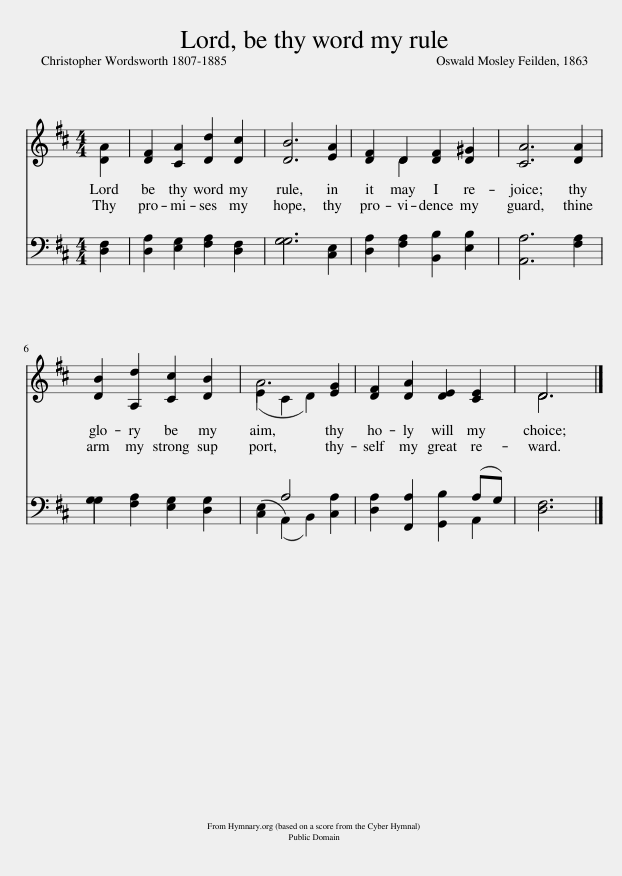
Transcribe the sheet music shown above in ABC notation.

X:1
%%score ( 1 2 ) ( 3 4 )
L:1/8
M:4/4
I:linebreak $
K:D
V:1 treble
V:2 treble
V:3 bass
V:4 bass
V:1
 [DA]2 | [DF]2 [CA]2 [Dd]2 [Dc]2 | [DB]6 [EA]2 | [DF]2 D2 [DF]2 [D^G]2 | [CA]6 [DA]2 |$ %5
 [DB]2 [A,d]2 [Cc]2 [DB]2 | (E2 C2 D2) [EG]2 | [DF]2 [DA]2 [DE]2 [CE]2 | D6 |] %9
V:2
 x2 | x8 | x8 | x2 D2 x4 | x8 |$ %5
 x8 | A6 x2 | x8 | D6 |] %9
V:3
 [D,F,]2 | [D,A,]2 [E,G,]2 [F,A,]2 [D,F,]2 | G,6 [C,E,]2 | [D,A,]2 [F,A,]2 [B,,B,]2 [E,B,]2 | [A,,A,]6 [F,A,]2 |$ %5
 G,2 [F,A,]2 [E,G,]2 [D,G,]2 | ([C,E,]2 (A,,2) B,,2) [C,A,]2 | [D,A,]2 [F,,A,]2 [G,,B,]2 (A,G,) | [D,F,]6 |] %9
V:4
 x2 | x8 | G,6 x2 | x8 | x8 |$ %5
 G,2 x6 | x2 A,4 x2 | x6 A,,2 | x6 |] %9
